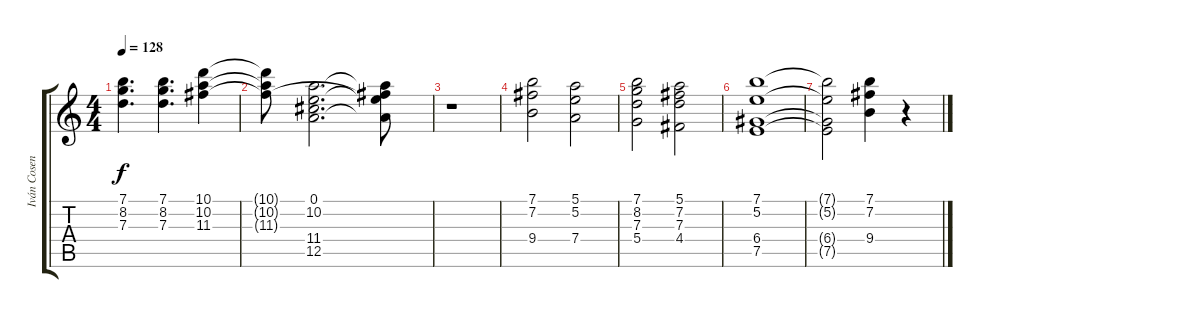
\track ("Iván Cosentino" "Iván Cosen") {instrument acousticguitarsteel}
\staff {score tabs}
\tuning (E4 B3 G3 D3 A2 E2) {hide}
\ts (4 4)
\tempo 128
\clef g2
\ks c
(7.1 8.2 7.3).4{d dy f} (7.1 8.2 7.3).4{d} (10.1 10.2 11.3).4 |
(10.1{t} 10.2{t} 11.3{t}).8 (0.1 10.2 11.4 12.5).2{d} (0.1{t} 10.2{t} 11.3{t} 12.5{t}).8 |
r.1 |
(7.1 7.2 9.4).2 (5.1 5.2 7.4).2 |
(7.1 8.2 7.3 5.4).2 (5.1 7.2 7.3 4.4).2 |
(7.1 5.2 6.4 7.5).1 |
(7.1{t} 5.2{t} 6.4{t} 7.5{t}).2 (7.1 7.2 9.4).4 r.4
